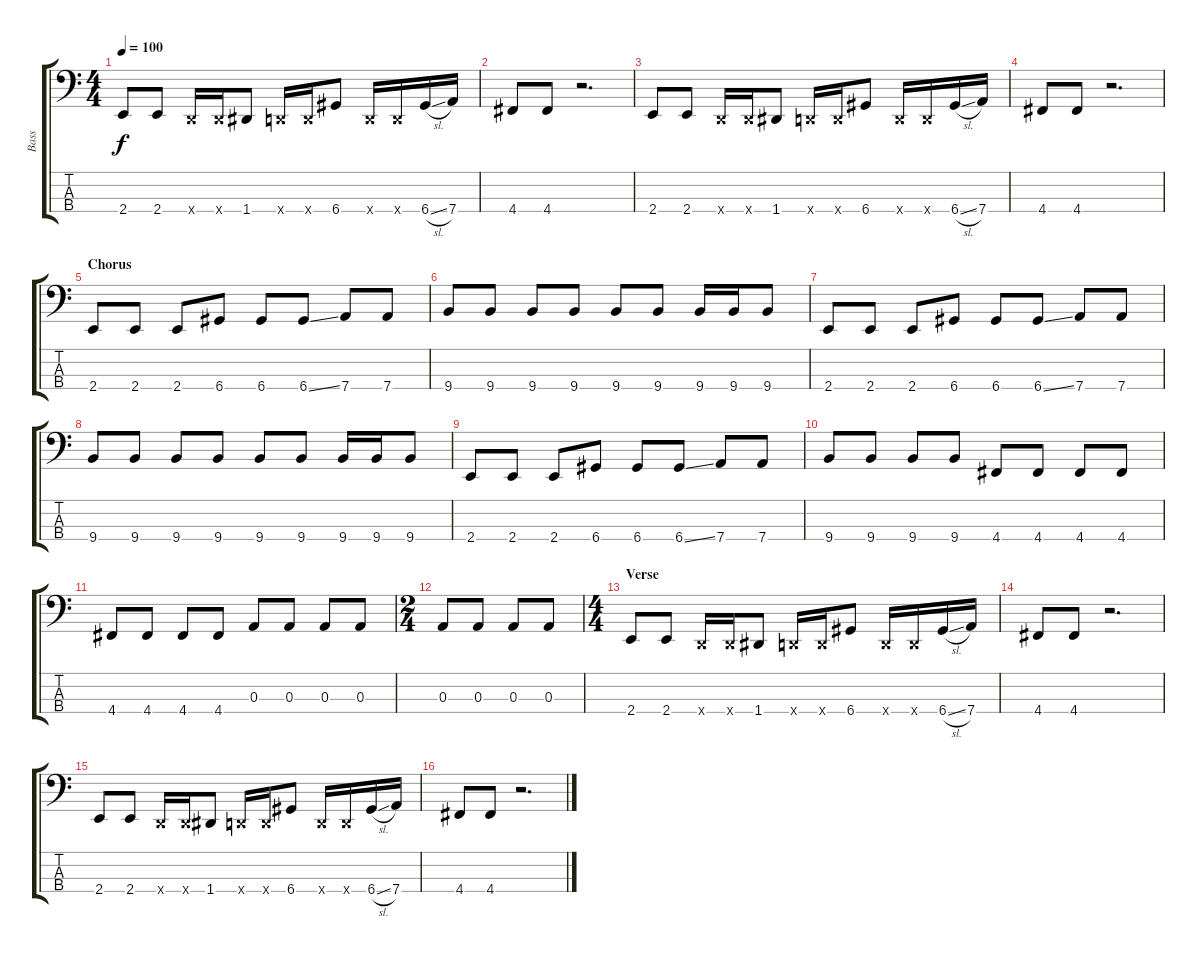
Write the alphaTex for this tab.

\track ("Bass" "Bass") {instrument electricbasspick}
\staff {score tabs}
\tuning (G2 D2 A1 D1) {hide}
\ts (4 4)
\tempo 100
\clef f4
\ks c
2.4.8{dy f instrument electricbasspick} 2.4.8 0.4{x}.16 0.4{x}.16 1.4.8 0.4{x}.16 0.4{x}.16 6.4.8 0.4{x}.16 0.4{x}.16 6.4{sl}.16 7.4.16 |
4.4.8 4.4.8 r.2{d} |
2.4.8{instrument electricbasspick} 2.4.8 0.4{x}.16 0.4{x}.16 1.4.8 0.4{x}.16 0.4{x}.16 6.4.8 0.4{x}.16 0.4{x}.16 6.4{sl}.16 7.4.16 |
4.4.8 4.4.8 r.2{d} |
\section ("" "Chorus")
2.4.8 2.4.8 2.4.8 6.4.8 6.4.8 6.4{ss}.8 7.4.8 7.4.8 |
9.4.8 9.4.8 9.4.8 9.4.8 9.4.8 9.4.8 9.4.16 9.4.16 9.4.8 |
2.4.8 2.4.8 2.4.8 6.4.8 6.4.8 6.4{ss}.8 7.4.8 7.4.8 |
9.4.8 9.4.8 9.4.8 9.4.8 9.4.8 9.4.8 9.4.16 9.4.16 9.4.8 |
2.4.8 2.4.8 2.4.8 6.4.8 6.4.8 6.4{ss}.8 7.4.8 7.4.8 |
9.4.8 9.4.8 9.4.8 9.4.8 4.4.8 4.4.8 4.4.8 4.4.8 |
4.4.8 4.4.8 4.4.8 4.4.8 0.3.8 0.3.8 0.3.8 0.3.8 |
\ts (2 4)
0.3.8 0.3.8 0.3.8 0.3.8 |
\ts (4 4)
\section ("" "Verse")
2.4.8{instrument electricbasspick} 2.4.8 0.4{x}.16 0.4{x}.16 1.4.8 0.4{x}.16 0.4{x}.16 6.4.8 0.4{x}.16 0.4{x}.16 6.4{sl}.16 7.4.16 |
4.4.8 4.4.8 r.2{d} |
2.4.8{instrument electricbasspick} 2.4.8 0.4{x}.16 0.4{x}.16 1.4.8 0.4{x}.16 0.4{x}.16 6.4.8 0.4{x}.16 0.4{x}.16 6.4{sl}.16 7.4.16 |
4.4.8 4.4.8 r.2{d}
